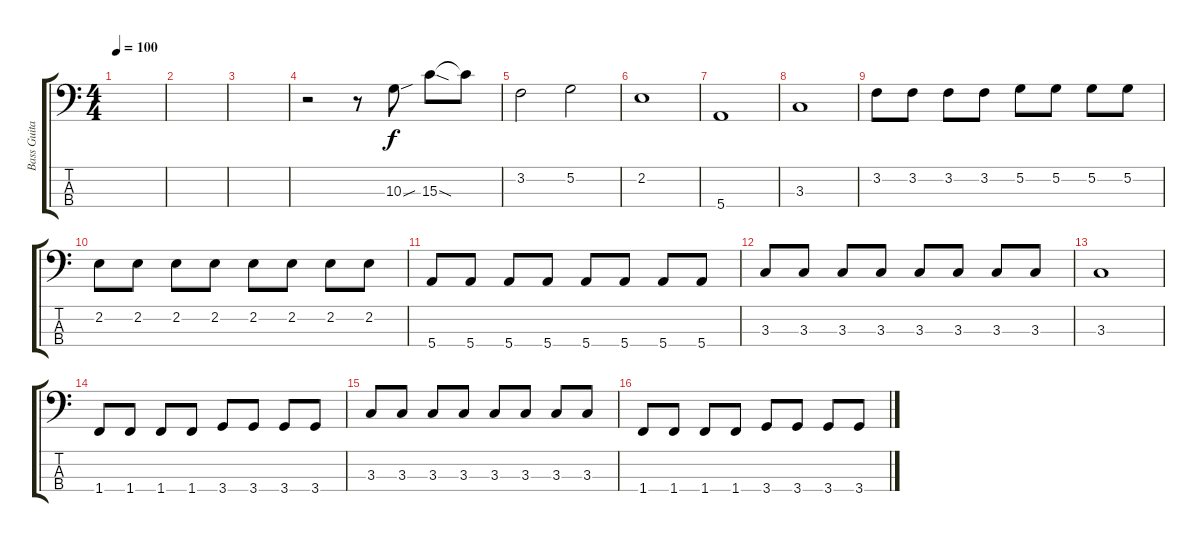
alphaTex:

\track ("Bass Guitar" "Bass Guita") {instrument electricbasspick}
\staff {score tabs}
\tuning (G2 D2 A1 E1) {hide}
\ts (4 4)
\section ("" "")
\tempo 100
\clef f4
\ks c
|
|
|
r.2 r.8 10.3{sou}.8 15.3{sod}.8 15.3{t}.8 |
3.2.2 5.2.2 |
2.2.1 |
5.4.1 |
3.3.1 |
3.2.8 3.2.8 3.2.8 3.2.8 5.2.8 5.2.8 5.2.8 5.2.8 |
2.2.8 2.2.8 2.2.8 2.2.8 2.2.8 2.2.8 2.2.8 2.2.8 |
5.4.8 5.4.8 5.4.8 5.4.8 5.4.8 5.4.8 5.4.8 5.4.8 |
3.3.8 3.3.8 3.3.8 3.3.8 3.3.8 3.3.8 3.3.8 3.3.8 |
3.3.1 |
\section ("" "")
1.4.8 1.4.8 1.4.8 1.4.8 3.4.8 3.4.8 3.4.8 3.4.8 |
3.3.8 3.3.8 3.3.8 3.3.8 3.3.8 3.3.8 3.3.8 3.3.8 |
1.4.8 1.4.8 1.4.8 1.4.8 3.4.8 3.4.8 3.4.8 3.4.8
